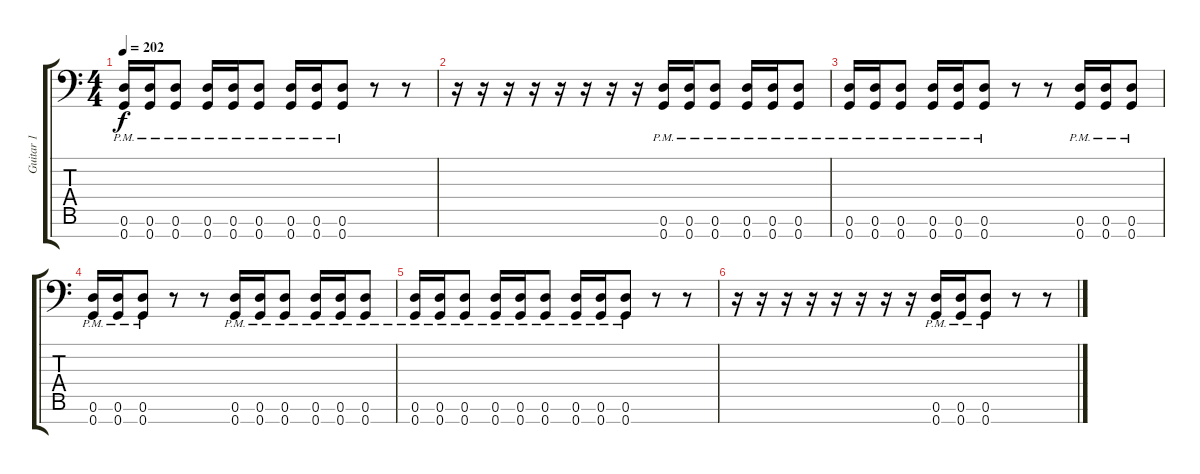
\track ("Guitar 1" "Guitar 1") {instrument distortionguitar}
\staff {score tabs}
\tuning (D4 A3 F3 C3 G2 D2 G1) {hide}
\ts (4 4)
\tempo 202
\clef f4
\ks c
(0.6{pm} 0.7{pm}).16{dy f} (0.6{pm} 0.7{pm}).16 (0.6{pm} 0.7{pm}).8 (0.6{pm} 0.7{pm}).16 (0.6{pm} 0.7{pm}).16 (0.6{pm} 0.7{pm}).8 (0.6{pm} 0.7{pm}).16 (0.6{pm} 0.7{pm}).16 (0.6{pm} 0.7{pm}).8 r.8 r.8 |
r.16 r.16 r.16 r.16 r.16 r.16 r.16 r.16 (0.6{pm} 0.7{pm}).16 (0.6{pm} 0.7{pm}).16 (0.6{pm} 0.7{pm}).8 (0.6{pm} 0.7{pm}).16 (0.6{pm} 0.7{pm}).16 (0.6{pm} 0.7{pm}).8 |
(0.6{pm} 0.7{pm}).16 (0.6{pm} 0.7{pm}).16 (0.6{pm} 0.7{pm}).8 (0.6{pm} 0.7{pm}).16 (0.6{pm} 0.7{pm}).16 (0.6{pm} 0.7{pm}).8 r.8 r.8 (0.6{pm} 0.7{pm}).16 (0.6{pm} 0.7{pm}).16 (0.6{pm} 0.7{pm}).8 |
(0.6{pm} 0.7{pm}).16 (0.6{pm} 0.7{pm}).16 (0.6{pm} 0.7{pm}).8 r.8 r.8 (0.6{pm} 0.7{pm}).16 (0.6{pm} 0.7{pm}).16 (0.6{pm} 0.7{pm}).8 (0.6{pm} 0.7{pm}).16 (0.6{pm} 0.7{pm}).16 (0.6{pm} 0.7{pm}).8 |
(0.6{pm} 0.7{pm}).16 (0.6{pm} 0.7{pm}).16 (0.6{pm} 0.7{pm}).8 (0.6{pm} 0.7{pm}).16 (0.6{pm} 0.7{pm}).16 (0.6{pm} 0.7{pm}).8 (0.6{pm} 0.7{pm}).16 (0.6{pm} 0.7{pm}).16 (0.6{pm} 0.7{pm}).8 r.8 r.8 |
r.16 r.16 r.16 r.16 r.16 r.16 r.16 r.16 (0.6{pm} 0.7{pm}).16 (0.6{pm} 0.7{pm}).16 (0.6{pm} 0.7{pm}).8 r.8 r.8
